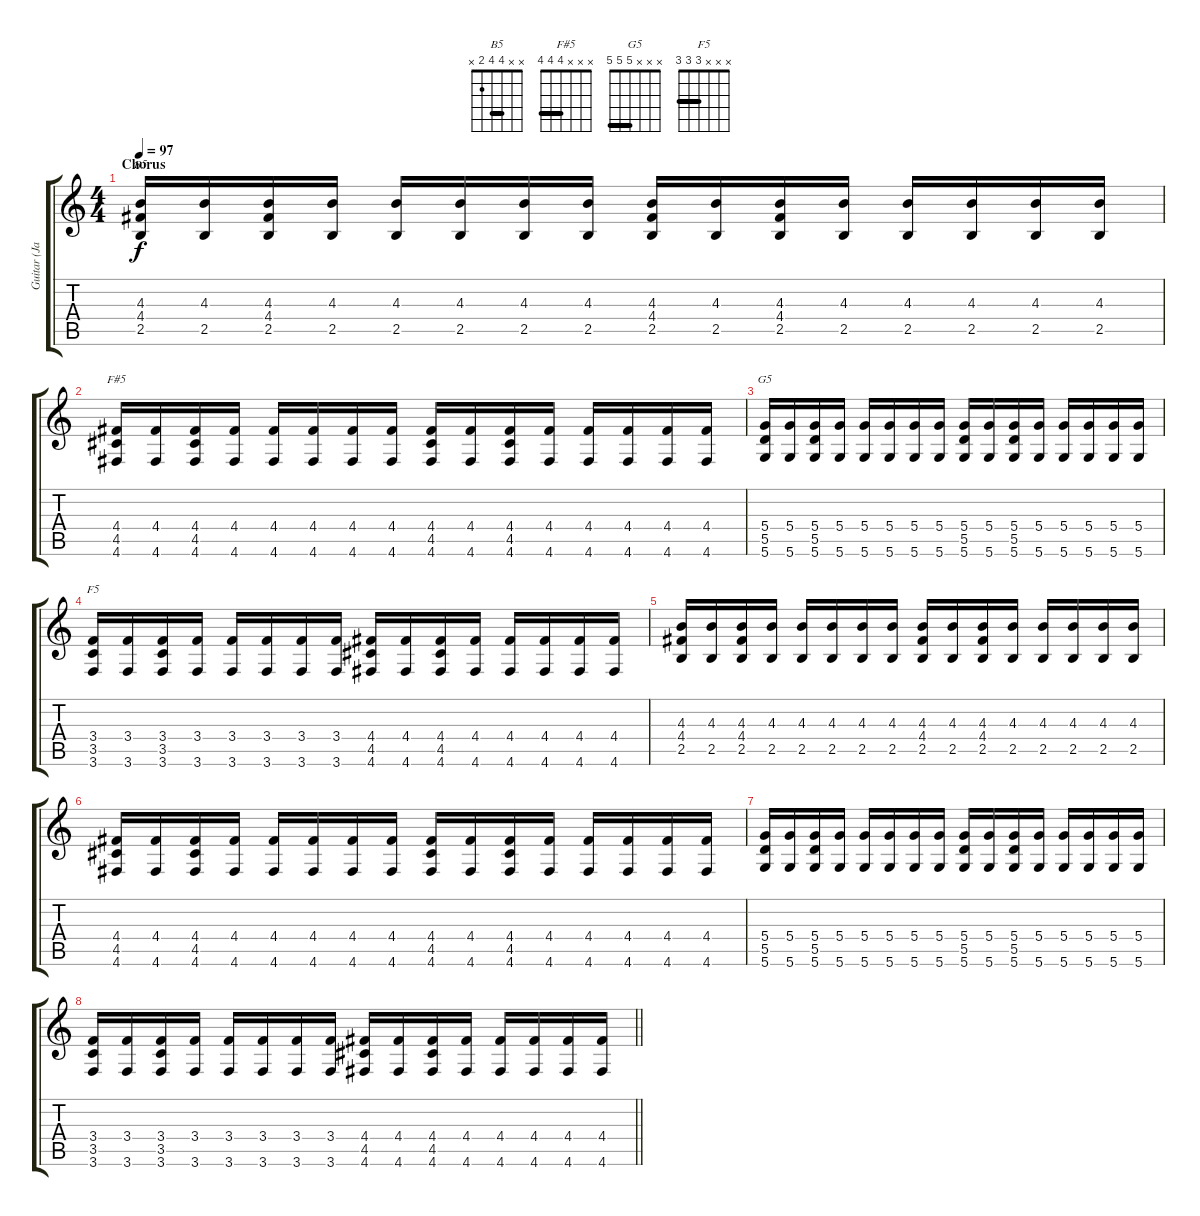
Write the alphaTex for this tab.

\track ("Guitar (Jasan Stepp)" "Guitar (Ja") {instrument distortionguitar}
\staff {score tabs}
\tuning (E4 B3 G3 D3 A2 D2) {hide}
\chord ("B5" x x 4 4 2 x) {barre 4}
\chord ("F#5" x x x 4 4 4) {barre 4}
\chord ("G5" x x x 5 5 5) {barre 5}
\chord ("F5" x x x 3 3 3) {barre 3}
\ts (4 4)
\section ("" "Chorus")
\tempo 97
\clef g2
\ks c
(4.3 4.4 2.5).16{ch "B5" dy f balance 8} (4.3 2.5).16 (4.3 4.4 2.5).16 (4.3 2.5).16 (4.3 2.5).16 (4.3 2.5).16 (4.3 2.5).16 (4.3 2.5).16 (4.3 4.4 2.5).16 (4.3 2.5).16 (4.3 4.4 2.5).16 (4.3 2.5).16 (4.3 2.5).16 (4.3 2.5).16 (4.3 2.5).16 (4.3 2.5).16 |
(4.4 4.5 4.6).16{ch "F#5"} (4.4 4.6).16 (4.4 4.5 4.6).16 (4.4 4.6).16 (4.4 4.6).16 (4.4 4.6).16 (4.4 4.6).16 (4.4 4.6).16 (4.4 4.5 4.6).16 (4.4 4.6).16 (4.4 4.5 4.6).16 (4.4 4.6).16 (4.4 4.6).16 (4.4 4.6).16 (4.4 4.6).16 (4.4 4.6).16 |
(5.4 5.5 5.6).16{ch "G5"} (5.4 5.6).16 (5.4 5.5 5.6).16 (5.4 5.6).16 (5.4 5.6).16 (5.4 5.6).16 (5.4 5.6).16 (5.4 5.6).16 (5.4 5.5 5.6).16 (5.4 5.6).16 (5.4 5.5 5.6).16 (5.4 5.6).16 (5.4 5.6).16 (5.4 5.6).16 (5.4 5.6).16 (5.4 5.6).16 |
(3.4 3.5 3.6).16{ch "F5"} (3.4 3.6).16 (3.4 3.5 3.6).16 (3.4 3.6).16 (3.4 3.6).16 (3.4 3.6).16 (3.4 3.6).16 (3.4 3.6).16 (4.4 4.5 4.6).16 (4.4 4.6).16 (4.4 4.5 4.6).16 (4.4 4.6).16 (4.4 4.6).16 (4.4 4.6).16 (4.4 4.6).16 (4.4 4.6).16 |
(4.3 4.4 2.5).16 (4.3 2.5).16 (4.3 4.4 2.5).16 (4.3 2.5).16 (4.3 2.5).16 (4.3 2.5).16 (4.3 2.5).16 (4.3 2.5).16 (4.3 4.4 2.5).16 (4.3 2.5).16 (4.3 4.4 2.5).16 (4.3 2.5).16 (4.3 2.5).16 (4.3 2.5).16 (4.3 2.5).16 (4.3 2.5).16 |
(4.4 4.5 4.6).16 (4.4 4.6).16 (4.4 4.5 4.6).16 (4.4 4.6).16 (4.4 4.6).16 (4.4 4.6).16 (4.4 4.6).16 (4.4 4.6).16 (4.4 4.5 4.6).16 (4.4 4.6).16 (4.4 4.5 4.6).16 (4.4 4.6).16 (4.4 4.6).16 (4.4 4.6).16 (4.4 4.6).16 (4.4 4.6).16 |
(5.4 5.5 5.6).16 (5.4 5.6).16 (5.4 5.5 5.6).16 (5.4 5.6).16 (5.4 5.6).16 (5.4 5.6).16 (5.4 5.6).16 (5.4 5.6).16 (5.4 5.5 5.6).16 (5.4 5.6).16 (5.4 5.5 5.6).16 (5.4 5.6).16 (5.4 5.6).16 (5.4 5.6).16 (5.4 5.6).16 (5.4 5.6).16 |
\barLineRight lightlight
(3.4 3.5 3.6).16 (3.4 3.6).16 (3.4 3.5 3.6).16 (3.4 3.6).16 (3.4 3.6).16 (3.4 3.6).16 (3.4 3.6).16 (3.4 3.6).16 (4.4 4.5 4.6).16 (4.4 4.6).16 (4.4 4.5 4.6).16 (4.4 4.6).16 (4.4 4.6).16 (4.4 4.6).16 (4.4 4.6).16 (4.4 4.6).16
